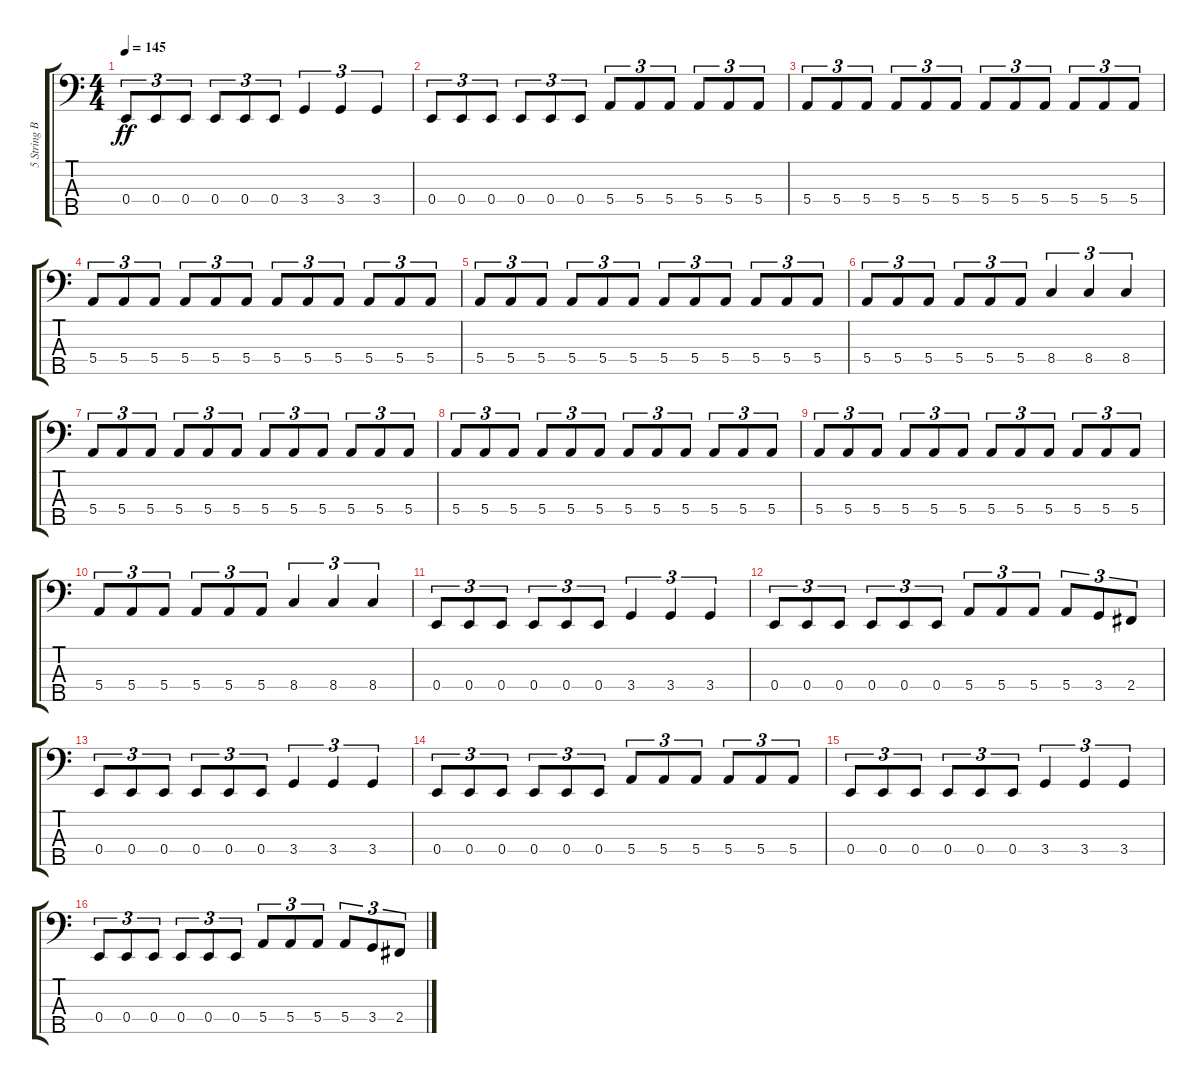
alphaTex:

\track ("5 String Bass" "5 String B") {instrument electricbassfinger}
\staff {score tabs}
\tuning (G2 D2 A1 E1 B0) {hide}
\ts (4 4)
\tempo 145
\clef f4
\ks c
0.4.8{tu (3 2) dy ff} 0.4.8{tu (3 2)} 0.4.8{tu (3 2)} 0.4.8{tu (3 2)} 0.4.8{tu (3 2)} 0.4.8{tu (3 2)} 3.4.4{tu (3 2)} 3.4.4{tu (3 2)} 3.4.4{tu (3 2)} |
0.4.8{tu (3 2)} 0.4.8{tu (3 2)} 0.4.8{tu (3 2)} 0.4.8{tu (3 2)} 0.4.8{tu (3 2)} 0.4.8{tu (3 2)} 5.4.8{tu (3 2)} 5.4.8{tu (3 2)} 5.4.8{tu (3 2)} 5.4.8{tu (3 2)} 5.4.8{tu (3 2)} 5.4.8{tu (3 2)} |
5.4.8{tu (3 2)} 5.4.8{tu (3 2)} 5.4.8{tu (3 2)} 5.4.8{tu (3 2)} 5.4.8{tu (3 2)} 5.4.8{tu (3 2)} 5.4.8{tu (3 2)} 5.4.8{tu (3 2)} 5.4.8{tu (3 2)} 5.4.8{tu (3 2)} 5.4.8{tu (3 2)} 5.4.8{tu (3 2)} |
5.4.8{tu (3 2)} 5.4.8{tu (3 2)} 5.4.8{tu (3 2)} 5.4.8{tu (3 2)} 5.4.8{tu (3 2)} 5.4.8{tu (3 2)} 5.4.8{tu (3 2)} 5.4.8{tu (3 2)} 5.4.8{tu (3 2)} 5.4.8{tu (3 2)} 5.4.8{tu (3 2)} 5.4.8{tu (3 2)} |
5.4.8{tu (3 2)} 5.4.8{tu (3 2)} 5.4.8{tu (3 2)} 5.4.8{tu (3 2)} 5.4.8{tu (3 2)} 5.4.8{tu (3 2)} 5.4.8{tu (3 2)} 5.4.8{tu (3 2)} 5.4.8{tu (3 2)} 5.4.8{tu (3 2)} 5.4.8{tu (3 2)} 5.4.8{tu (3 2)} |
5.4.8{tu (3 2)} 5.4.8{tu (3 2)} 5.4.8{tu (3 2)} 5.4.8{tu (3 2)} 5.4.8{tu (3 2)} 5.4.8{tu (3 2)} 8.4.4{tu (3 2)} 8.4.4{tu (3 2)} 8.4.4{tu (3 2)} |
5.4.8{tu (3 2)} 5.4.8{tu (3 2)} 5.4.8{tu (3 2)} 5.4.8{tu (3 2)} 5.4.8{tu (3 2)} 5.4.8{tu (3 2)} 5.4.8{tu (3 2)} 5.4.8{tu (3 2)} 5.4.8{tu (3 2)} 5.4.8{tu (3 2)} 5.4.8{tu (3 2)} 5.4.8{tu (3 2)} |
5.4.8{tu (3 2)} 5.4.8{tu (3 2)} 5.4.8{tu (3 2)} 5.4.8{tu (3 2)} 5.4.8{tu (3 2)} 5.4.8{tu (3 2)} 5.4.8{tu (3 2)} 5.4.8{tu (3 2)} 5.4.8{tu (3 2)} 5.4.8{tu (3 2)} 5.4.8{tu (3 2)} 5.4.8{tu (3 2)} |
5.4.8{tu (3 2)} 5.4.8{tu (3 2)} 5.4.8{tu (3 2)} 5.4.8{tu (3 2)} 5.4.8{tu (3 2)} 5.4.8{tu (3 2)} 5.4.8{tu (3 2)} 5.4.8{tu (3 2)} 5.4.8{tu (3 2)} 5.4.8{tu (3 2)} 5.4.8{tu (3 2)} 5.4.8{tu (3 2)} |
5.4.8{tu (3 2)} 5.4.8{tu (3 2)} 5.4.8{tu (3 2)} 5.4.8{tu (3 2)} 5.4.8{tu (3 2)} 5.4.8{tu (3 2)} 8.4.4{tu (3 2)} 8.4.4{tu (3 2)} 8.4.4{tu (3 2)} |
0.4.8{tu (3 2)} 0.4.8{tu (3 2)} 0.4.8{tu (3 2)} 0.4.8{tu (3 2)} 0.4.8{tu (3 2)} 0.4.8{tu (3 2)} 3.4.4{tu (3 2)} 3.4.4{tu (3 2)} 3.4.4{tu (3 2)} |
0.4.8{tu (3 2)} 0.4.8{tu (3 2)} 0.4.8{tu (3 2)} 0.4.8{tu (3 2)} 0.4.8{tu (3 2)} 0.4.8{tu (3 2)} 5.4.8{tu (3 2)} 5.4.8{tu (3 2)} 5.4.8{tu (3 2)} 5.4.8{tu (3 2)} 3.4.8{tu (3 2)} 2.4.8{tu (3 2)} |
0.4.8{tu (3 2)} 0.4.8{tu (3 2)} 0.4.8{tu (3 2)} 0.4.8{tu (3 2)} 0.4.8{tu (3 2)} 0.4.8{tu (3 2)} 3.4.4{tu (3 2)} 3.4.4{tu (3 2)} 3.4.4{tu (3 2)} |
0.4.8{tu (3 2)} 0.4.8{tu (3 2)} 0.4.8{tu (3 2)} 0.4.8{tu (3 2)} 0.4.8{tu (3 2)} 0.4.8{tu (3 2)} 5.4.8{tu (3 2)} 5.4.8{tu (3 2)} 5.4.8{tu (3 2)} 5.4.8{tu (3 2)} 5.4.8{tu (3 2)} 5.4.8{tu (3 2)} |
0.4.8{tu (3 2)} 0.4.8{tu (3 2)} 0.4.8{tu (3 2)} 0.4.8{tu (3 2)} 0.4.8{tu (3 2)} 0.4.8{tu (3 2)} 3.4.4{tu (3 2)} 3.4.4{tu (3 2)} 3.4.4{tu (3 2)} |
0.4.8{tu (3 2)} 0.4.8{tu (3 2)} 0.4.8{tu (3 2)} 0.4.8{tu (3 2)} 0.4.8{tu (3 2)} 0.4.8{tu (3 2)} 5.4.8{tu (3 2)} 5.4.8{tu (3 2)} 5.4.8{tu (3 2)} 5.4.8{tu (3 2)} 3.4.8{tu (3 2)} 2.4.8{tu (3 2)}
